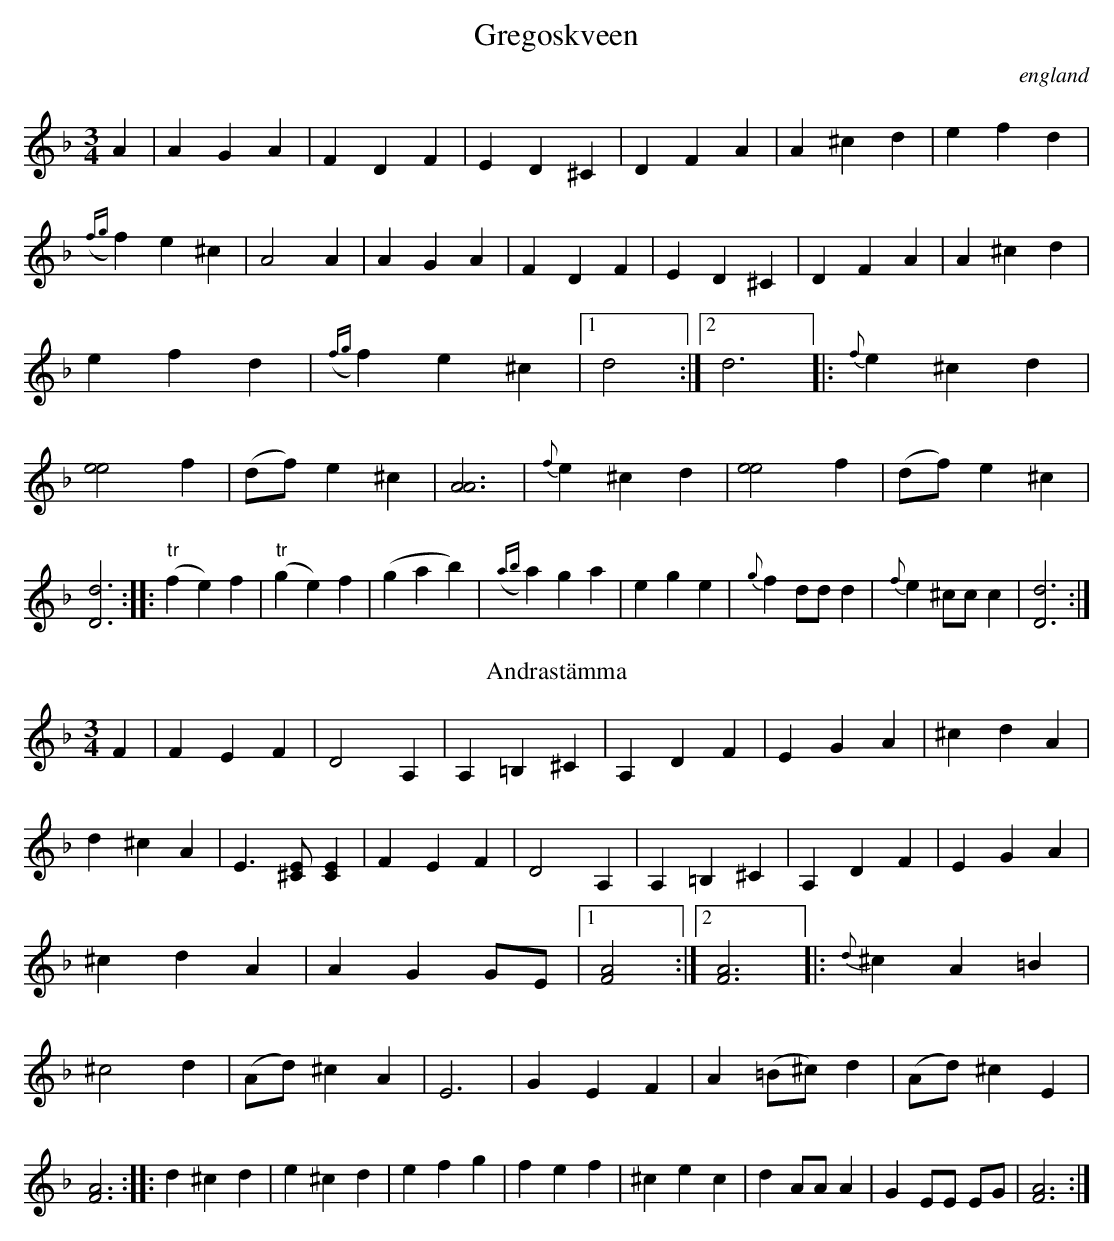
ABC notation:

X:1
T:Gregoskveen
O:england
M:3/4
L:1/4
K:Dm
A|AGA|FDF|ED^C|DFA|A^cd|efd|({fg}f)e^c|A2A|\
AGA|FDF|ED^C|DFA|A^cd|efd|({fg}f)e^c|[1d2:|[2d3|:\
{f}e^cd|[e2e2]f|(d/f/)e^c|[A3A3]|{f}e^cd|[e2e2]f|(d/f/)e^c|[D3d3]::\
"tr"(fe)f|"tr"(ge)f|(gab)|({ab}a)ga|ege|{g}fd/d/d|{f}e^c/c/c|[D3d3]:|
T:Andrastämma
M:3/4
F|FEF|D2A,|A,=B,^C|A,DF|EGA|^cdA|d^cA|E3/2[^C/E/] [CE]|\
FEF|D2A,|A,=B,^C|A,DF|EGA|^cdA|AGG/E/|[1[F2A2]:|[2[F3A3]|:\
{d}^cA=B|^c2d|(A/d/)^cA|E3|GEF|A(=B/^c/)d|(A/d/)^cE|[F3A3]::\
d^cd|e^cd|efg|fef|^cec|dA/A/A|GE/E/ E/G/|[F3A3]:|
